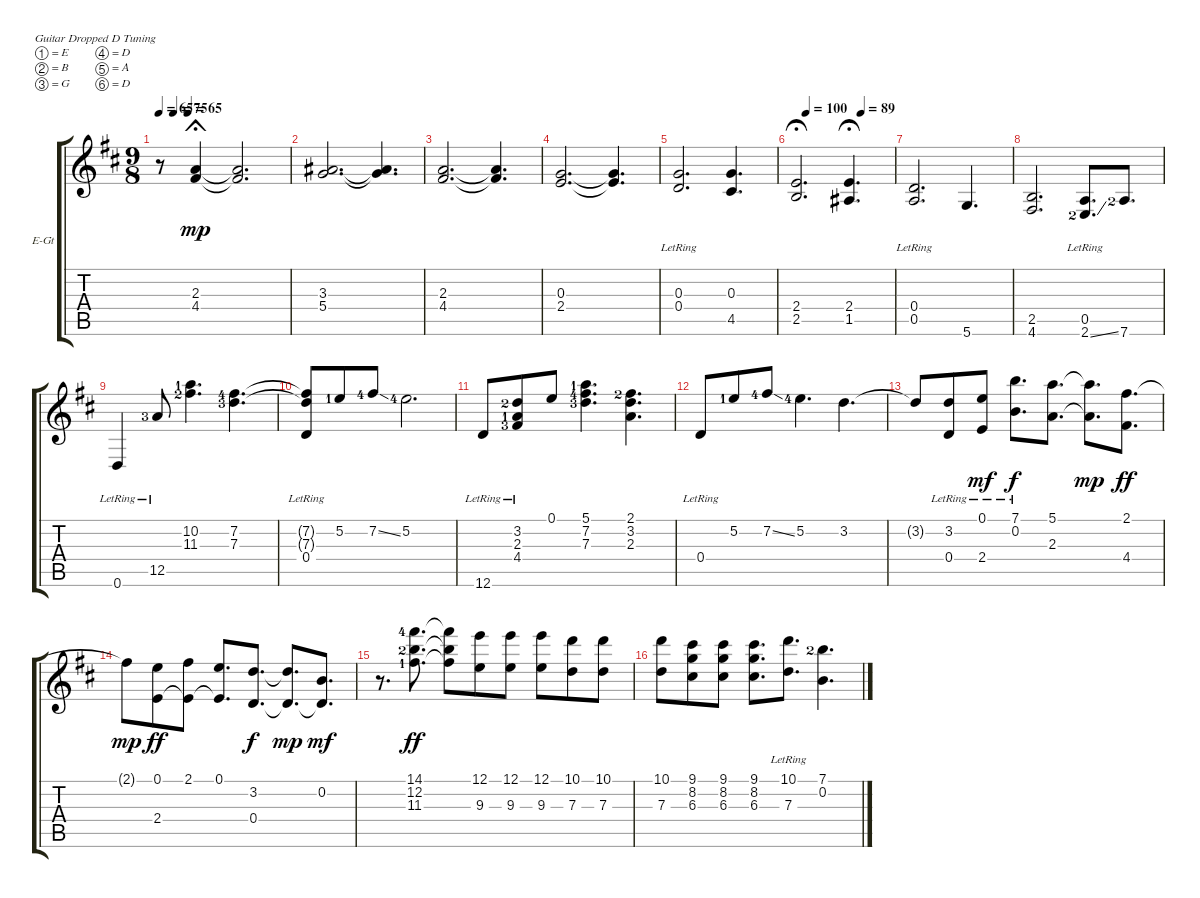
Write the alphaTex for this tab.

\bracketExtendMode groupsimilarinstruments
\firstSystemTrackNameOrientation horizontal
\otherSystemsTrackNameOrientation horizontal
\track ("Electric Guitar" "E-Gt") {instrument electricguitarclean}
\staff {score tabs}
\tuning (E4 B3 G3 D3 A2 D2)
\ts (9 8)
\tempo 65
\tempo (75 0.111111)
\tempo (65 0.222222)
\clef g2
\scale
0.525292
\ks d
r.8{dy mp instrument electricguitarclean} (2.3 4.4).4{fermata (short 0)} (2.3{t} 4.4{t}).2{d} |
\scale
0.237354 (3.3 5.4).2{d} (3.3{t} 5.4{t}).4{d} |
\scale
0.237354 (2.3 4.4).2{d} (2.3{t} 4.4{t}).4{d} |
\scale
0.333333 (0.3 2.4).2{d} (0.3{t} 2.4{t}).4{d} |
\scale
0.333333 (0.3 0.4{lr}).2{d} (0.3 4.5).4{d} |
\tempo (100 0.111111)
\tempo (89 0.666667)
\scale
0.333333 (2.4 2.5).2{d fermata (medium 0.7)} (2.4 1.5).4{d fermata (medium 0.87)} |
\scale
0.333333 (0.4{lr} 0.5{lr}).2{d} 5.6.4{d} |
\scale
0.333333 (2.5 4.6).2{d} (0.5{lr} 2.6{ss lf 3}).8{d} 7.6{lf 3}.8{d} |
\scale
0.333333 0.6{lr}.4 12.5{lr lf 4}.8 (10.2{lf 2} 11.3{lf 3}).4{d} (7.2{lf 5} 7.3{lf 4}).4{d} |
\scale
0.333333 (7.2{t} 7.3{t} 0.4{lr}).8 5.2{lf 2}.8 7.2{ss lf 5}.8 5.2{lf 5}.2{d} |
\scale
0.333333 12.6{lr}.8 (3.2{lr lf 3} 2.3{lr lf 2} 4.4{lr lf 4}).8 0.1.8 (5.1{lf 2} 7.2{lf 5} 7.3{lf 4}).4{d} (2.1{lf 3} 3.2 2.3).4{d} |
\scale
0.333333 0.4{lr}.8 5.2{lf 2}.8 7.2{ss lf 5}.8 5.2{lf 5}.4{d} 3.2.4{d} |
\scale
0.333333 3.2{t}.8 (3.2{lr} 0.4).8 (0.1 2.4{lr}).8{dy mf} (7.1 0.2{lr}).8{d dy f} (5.1 2.3).8{d} (5.1{t} 2.3{t}).8{d dy mp} (2.1 4.4).8{d dy ff} |
\scale
0.333333 2.1{t}.8{dy mp} (0.1 2.4).8{dy ff} (2.1 2.4{t}).8 (0.1 2.4{t}).8{d} (3.2 0.4).8{d dy f} (3.2{t} 0.4{t}).8{d dy mp} (0.2 0.4{t}).8{d dy mf} |
\scale
0.333333 r.8{d} (14.1{lf 5} 12.2{lf 3} 11.3{lf 2}).8{d dy ff} (14.1{t} 12.2{t} 11.3{t}).8 (12.1 9.3).8 (12.1 9.3).8 (12.1 9.3).8 (10.1 7.3).8 (10.1 7.3).8 |
\scale
0.333333 (10.1 7.3).8 (9.1 8.2 6.3).8 (9.1 8.2 6.3).8 (9.1 8.2 6.3).8{d} (10.1 7.3{lr}).8{d} (7.1{lf 3} 0.2).4{d}
